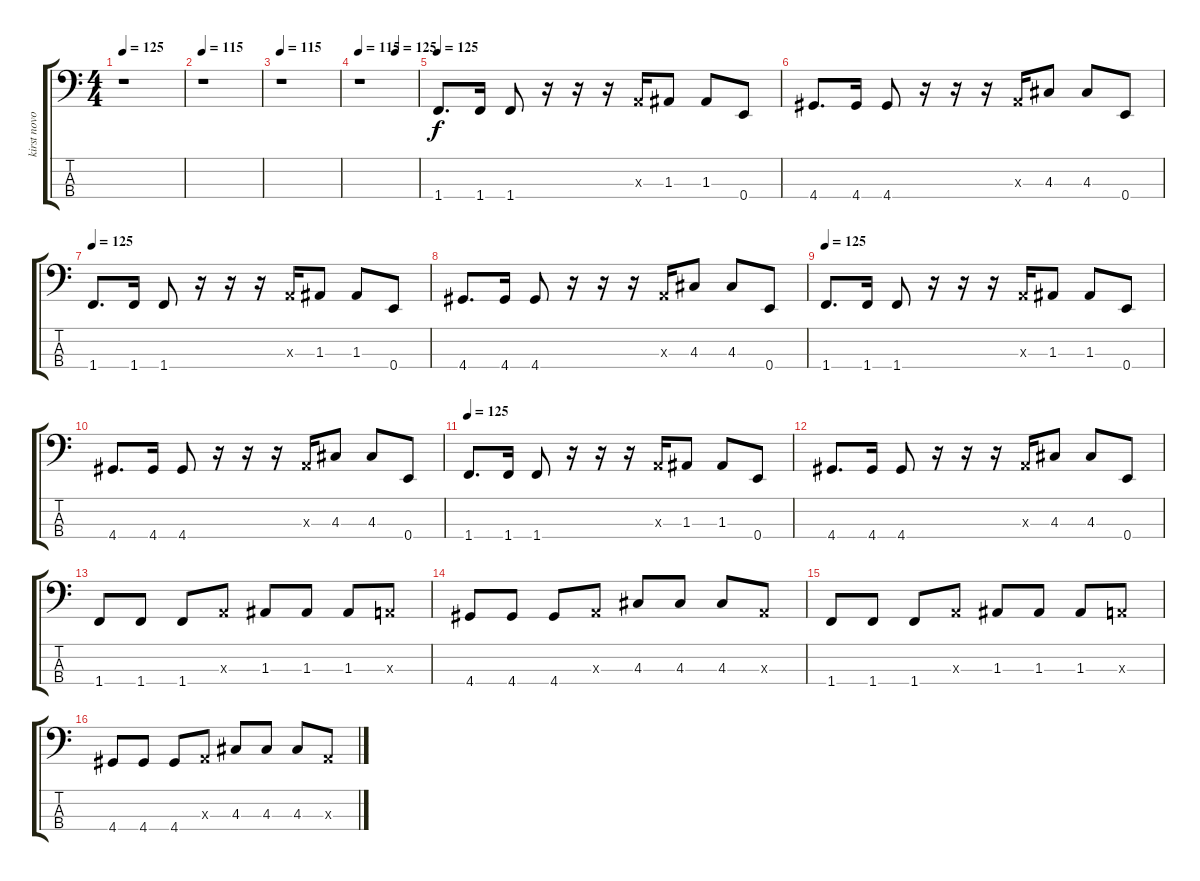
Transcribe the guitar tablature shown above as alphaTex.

\track ("kirst novoselic" "kirst novo") {instrument electricbasspick}
\staff {score tabs}
\tuning (G2 D2 A1 E1) {hide}
\ts (4 4)
\tempo 125
\tempo 115
\tempo 125
\clef f4
\ks c
r.1{dy f instrument electricbasspick} |
\tempo 115
r.1 |
\tempo 115
r.1 |
\tempo 115
\tempo (125 0.625)
r.1 |
\tempo 125
1.4.8{d} 1.4.16 1.4.8 r.16 r.16 r.16 0.3{x}.16 1.3.8 1.3.8 0.4.8 |
4.4.8{d} 4.4.16 4.4.8 r.16 r.16 r.16 0.3{x}.16 4.3.8 4.3.8 0.4.8 |
\tempo 125
1.4.8{d} 1.4.16 1.4.8 r.16 r.16 r.16 0.3{x}.16 1.3.8 1.3.8 0.4.8 |
4.4.8{d} 4.4.16 4.4.8 r.16 r.16 r.16 0.3{x}.16 4.3.8 4.3.8 0.4.8 |
\tempo 125
1.4.8{d} 1.4.16 1.4.8 r.16 r.16 r.16 0.3{x}.16 1.3.8 1.3.8 0.4.8 |
4.4.8{d} 4.4.16 4.4.8 r.16 r.16 r.16 0.3{x}.16 4.3.8 4.3.8 0.4.8 |
\tempo 125
1.4.8{d} 1.4.16 1.4.8 r.16 r.16 r.16 0.3{x}.16 1.3.8 1.3.8 0.4.8 |
4.4.8{d} 4.4.16 4.4.8 r.16 r.16 r.16 0.3{x}.16 4.3.8 4.3.8 0.4.8 |
1.4.8 1.4.8 1.4.8 0.3{x}.8 1.3.8 1.3.8 1.3.8 0.3{x}.8 |
4.4.8 4.4.8 4.4.8 0.3{x}.8 4.3.8 4.3.8 4.3.8 0.3{x}.8 |
1.4.8 1.4.8 1.4.8 0.3{x}.8 1.3.8 1.3.8 1.3.8 0.3{x}.8 |
4.4.8 4.4.8 4.4.8 0.3{x}.8 4.3.8 4.3.8 4.3.8 0.3{x}.8
